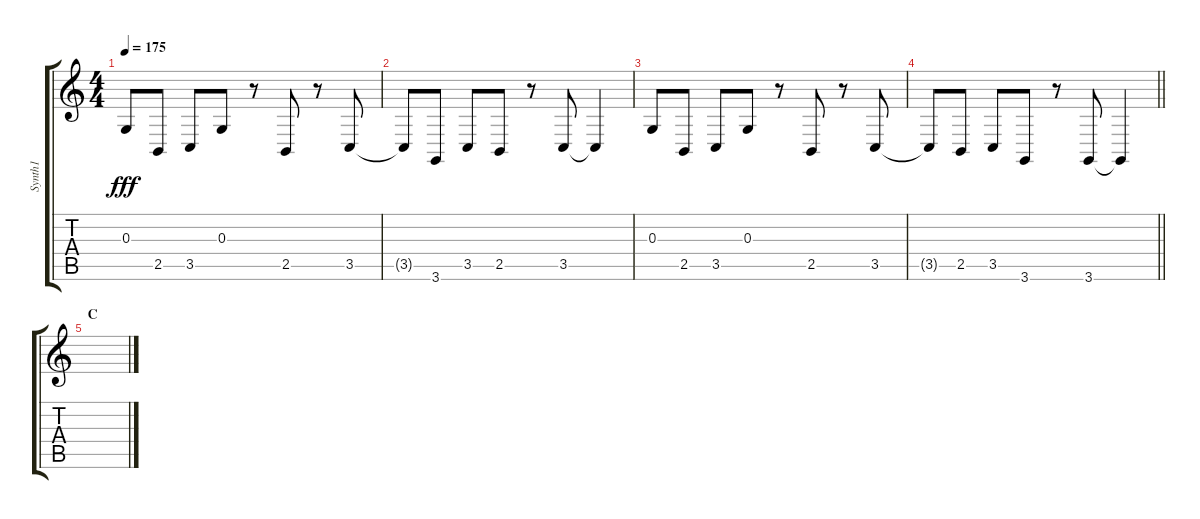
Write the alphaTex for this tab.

\track ("Synth1" "Synth1") {instrument choiraahs}
\staff {score tabs}
\tuning (E4 B3 G3 D3 A2 E2) {hide}
\ts (4 4)
\tempo 175
\clef g2
\ks c
0.3.8{dy fff} 2.5.8 3.5.8 0.3.8 r.8 2.5.8 r.8 3.5.8 |
3.5{t}.8 3.6.8 3.5.8 2.5.8 r.8 3.5.8 3.5{t}.4 |
0.3.8 2.5.8 3.5.8 0.3.8 r.8 2.5.8 r.8 3.5.8 |
\barLineRight lightlight
3.5{t}.8 2.5.8 3.5.8 3.6.8 r.8 3.6.8 3.6{t}.4 |
\section ("" "C")
